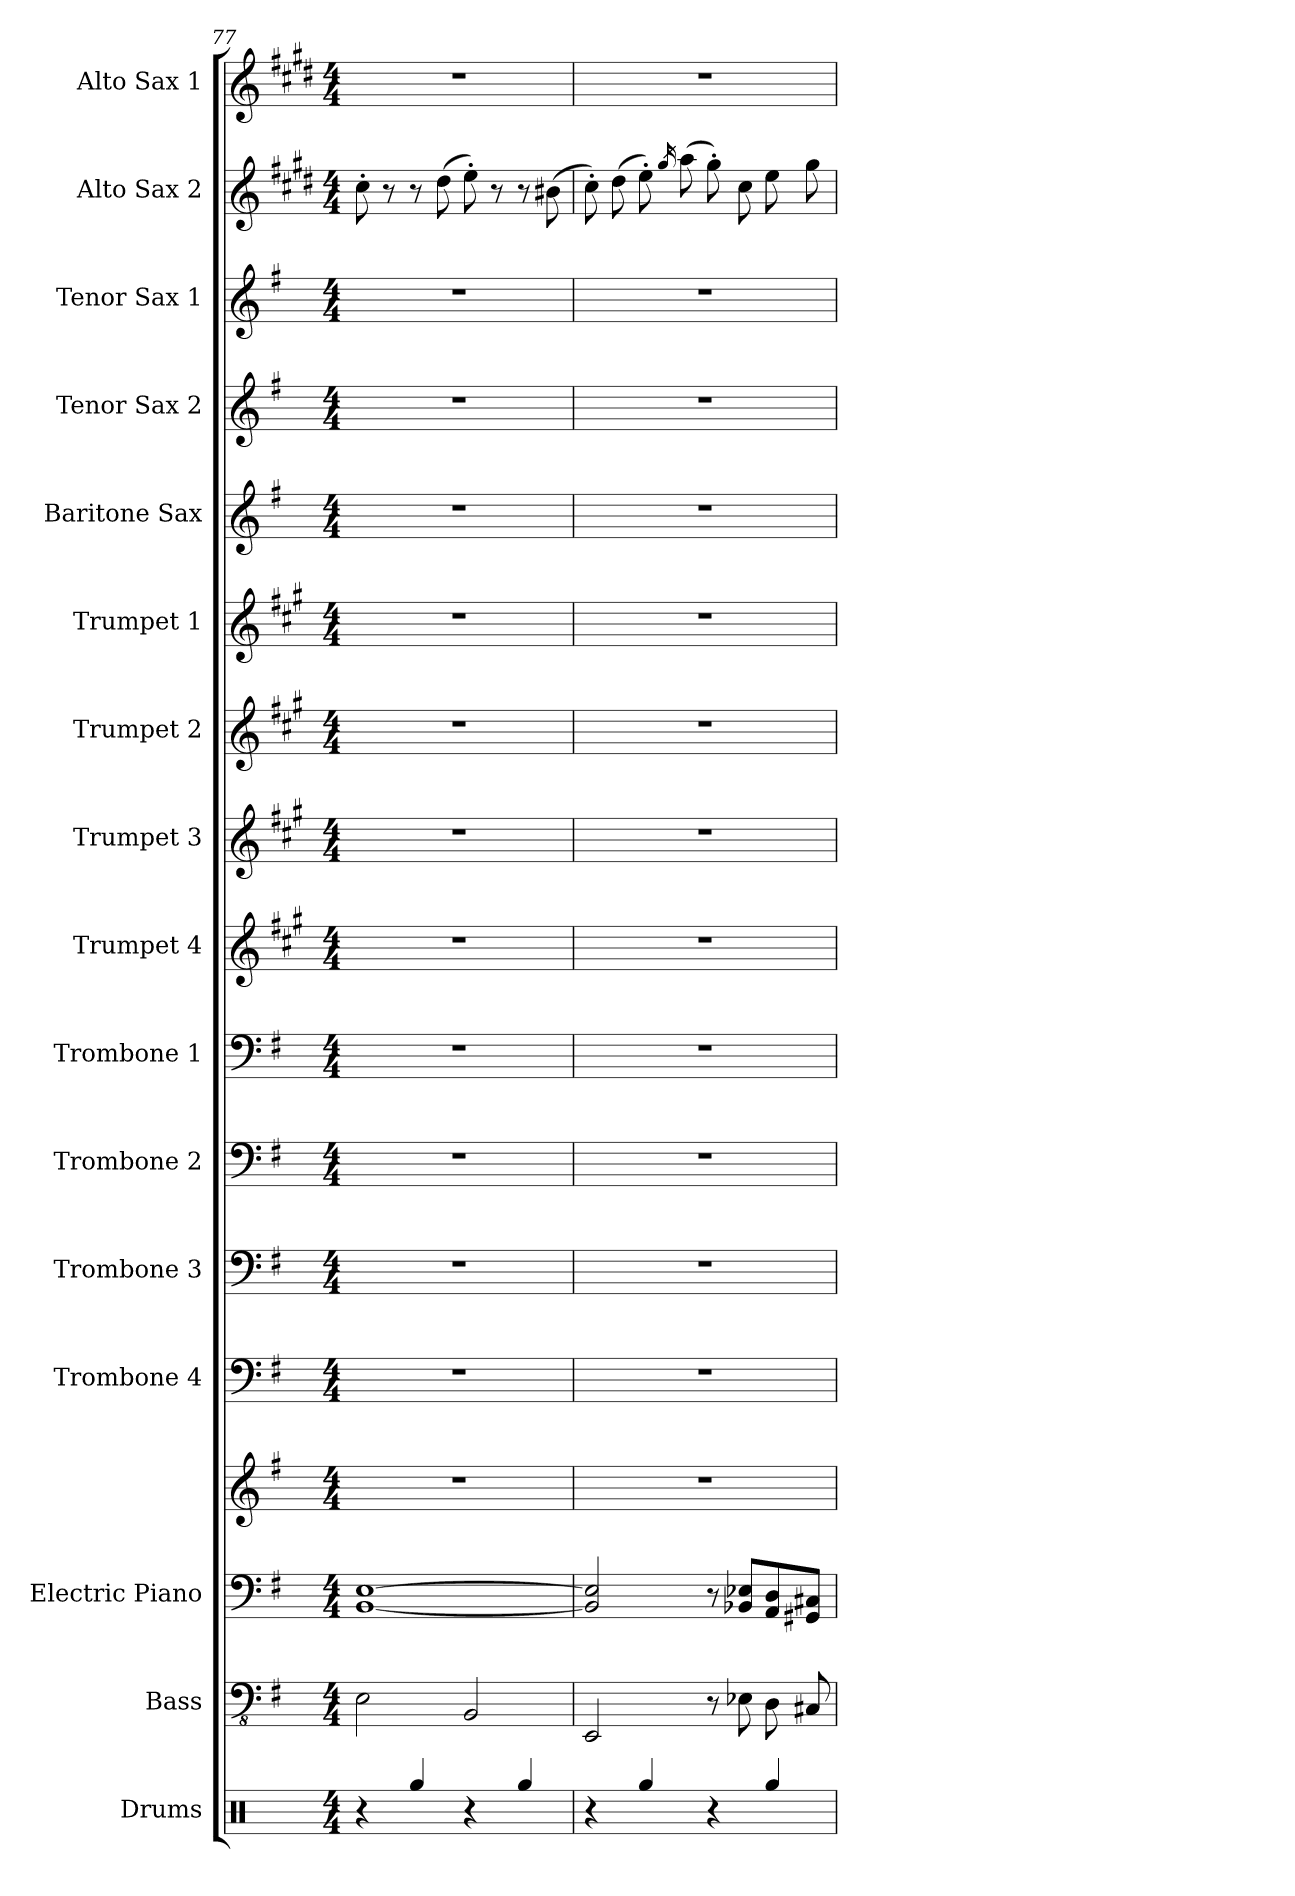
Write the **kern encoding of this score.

**kern	**kern	**kern	**kern	**kern	**kern	**kern	**kern	**kern	**kern	**kern	**kern	**kern	**kern	**kern	**kern	**kern
*part16	*part15	*part14	*part14	*part13	*part12	*part11	*part10	*part9	*part8	*part7	*part6	*part5	*part4	*part3	*part2	*part1
*staff17	*staff16	*staff15	*staff14	*staff13	*staff12	*staff11	*staff10	*staff9	*staff8	*staff7	*staff6	*staff5	*staff4	*staff3	*staff2	*staff1
*I"Drums	*I"Bass	*I"Electric Piano	*	*I"Trombone 4	*I"Trombone 3	*I"Trombone 2	*I"Trombone 1	*I"Trumpet 4	*I"Trumpet 3	*I"Trumpet 2	*I"Trumpet 1	*I"Baritone Sax	*I"Tenor Sax 2	*I"Tenor Sax 1	*I"Alto Sax 2	*I"Alto Sax 1
*I'Drums	*I'Bass	*I'E. Piano	*	*I'Tbn. 4	*I'Tbn. 3	*I'Tbn. 2	*I'Tbn. 1	*I'Tpt. 4	*I'Tpt. 3	*I'Tpt. 2	*I'Tpt. 1	*I'Bari	*I'Tenor 2	*I'Tenor 1	*I'Alto 2	*I'Alto 1
!!LO:PB:g=z
*clefX	*clefFv4	*clefF4	*clefG2	*clefF4	*clefF4	*clefF4	*clefF4	*clefG2	*clefG2	*clefG2	*clefG2	*clefG2	*clefG2	*clefG2	*clefG2	*clefG2
*	*	*	*	*	*	*	*	*ITrd1c2	*ITrd1c2	*ITrd1c2	*ITrd1c2	*ITrd12c21	*ITrd8c14	*ITrd8c14	*ITrd5c9	*ITrd5c9
*k[]	*k[f#]	*k[f#]	*k[f#]	*k[f#]	*k[f#]	*k[f#]	*k[f#]	*k[f#]	*k[f#]	*k[f#]	*k[f#]	*k[f#]	*k[f#]	*k[f#]	*k[f#]	*k[f#]
*M4/4	*M4/4	*M4/4	*M4/4	*M4/4	*M4/4	*M4/4	*M4/4	*M4/4	*M4/4	*M4/4	*M4/4	*M4/4	*M4/4	*M4/4	*M4/4	*M4/4
=77	=77	=77	=77	=77	=77	=77	=77	=77	=77	=77	=77	=77	=77	=77	=77	=77
4r	2EE\	[1BB [1E	1r	1r	1r	1r	1r	1r	1r	1r	1r	1r	1r	1r	8e'\	1r
.	.	.	.	.	.	.	.	.	.	.	.	.	.	.	8r	.
4Rgg/	.	.	.	.	.	.	.	.	.	.	.	.	.	.	8r	.
.	.	.	.	.	.	.	.	.	.	.	.	.	.	.	(8f#\	.
4r	2BBB/	.	.	.	.	.	.	.	.	.	.	.	.	.	8g'\)	.
.	.	.	.	.	.	.	.	.	.	.	.	.	.	.	8r	.
4Rgg/	.	.	.	.	.	.	.	.	.	.	.	.	.	.	8r	.
.	.	.	.	.	.	.	.	.	.	.	.	.	.	.	(8d#X\	.
=78	=78	=78	=78	=78	=78	=78	=78	=78	=78	=78	=78	=78	=78	=78	=78	=78
4r	2EEE/	2BB/] 2E/]	1r	1r	1r	1r	1r	1r	1r	1r	1r	1r	1r	1r	8e'\)	1r
.	.	.	.	.	.	.	.	.	.	.	.	.	.	.	(8f#\	.
4Rgg/	.	.	.	.	.	.	.	.	.	.	.	.	.	.	8g'\)	.
.	.	.	.	.	.	.	.	.	.	.	.	.	.	.	16qb/	.
.	.	.	.	.	.	.	.	.	.	.	.	.	.	.	(8cc\	.
4r	8r	8r	.	.	.	.	.	.	.	.	.	.	.	.	8b'\)	.
.	8EE-X\	8BB-X/ 8E-X/L	.	.	.	.	.	.	.	.	.	.	.	.	8e\	.
4Rgg/	8DD\	8AA/ 8D/	.	.	.	.	.	.	.	.	.	.	.	.	8g\	.
.	8CC#X/	8GG#X/ 8C#X/J	.	.	.	.	.	.	.	.	.	.	.	.	8b\	.
=	=	=	=	=	=	=	=	=	=	=	=	=	=	=	=	=
*-	*-	*-	*-	*-	*-	*-	*-	*-	*-	*-	*-	*-	*-	*-	*-	*-
